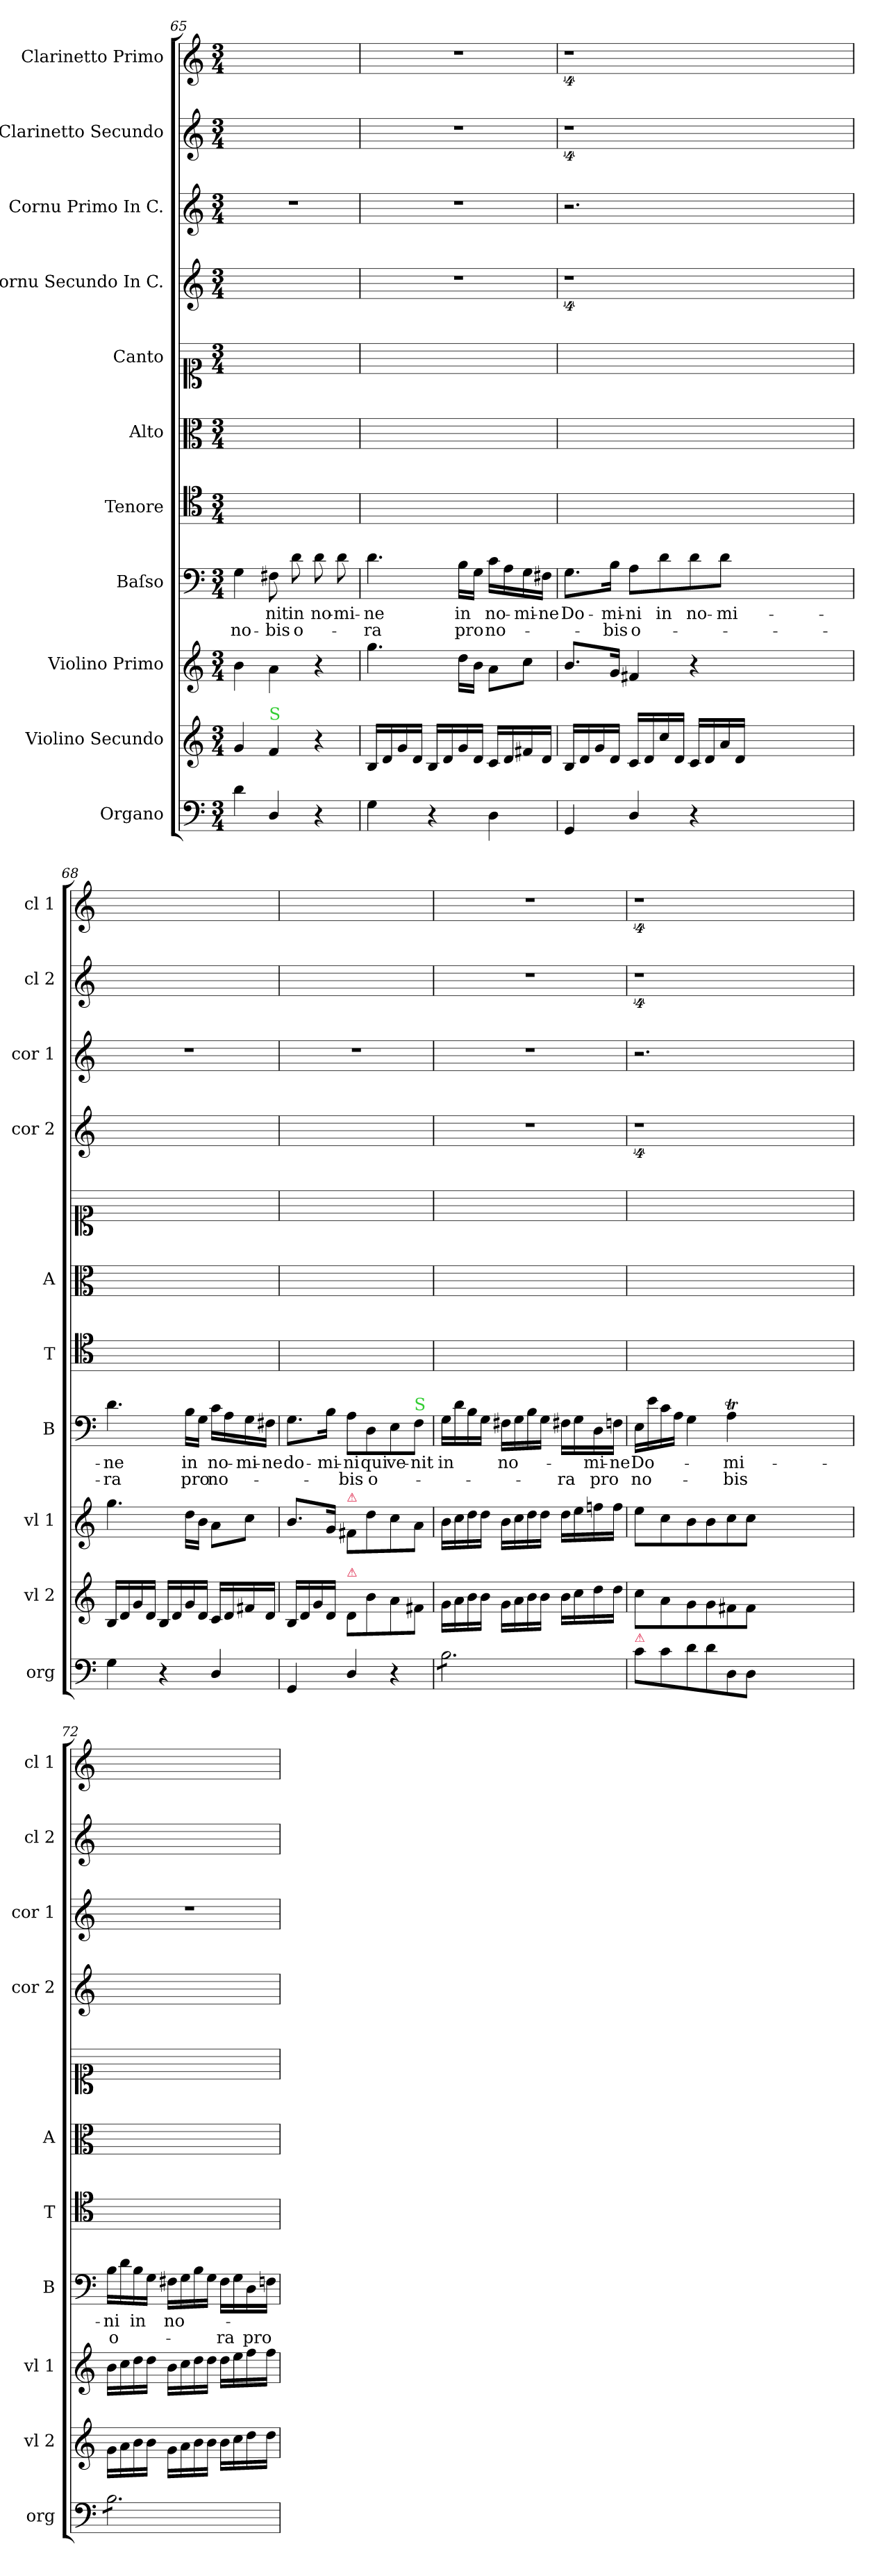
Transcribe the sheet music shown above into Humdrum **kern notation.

**kern	**kern	**kern	**kern	**text	**text	**kern	**kern	**kern	**kern	**kern	**kern	**kern
*part11	*part10	*part9	*part8	*part8	*part8	*part7	*part6	*part5	*part4	*part3	*part2	*part1
*staff11	*staff10	*staff9	*staff8	*staff8	*staff8	*staff7	*staff6	*staff5	*staff4	*staff3	*staff2	*staff1
*I"Organo	*I"Violino Secundo	*I"Violino Primo	*I"Baſso	*	*	*I"Tenore	*I"Alto	*I"Canto	*I"Cornu Secundo In C.	*I"Cornu Primo In C.	*I"Clarinetto Secundo	*I"Clarinetto Primo
*I'org	*I'vl 2	*I'vl 1	*I'B	*	*	*I'T	*I'A	*	*I'cor 2	*I'cor 1	*I'cl 2	*I'cl 1
*clefF4	*clefG2	*clefG2	*clefF4	*	*	*clefC4	*clefC3	*clefC1	*clefG2	*clefG2	*clefG2	*clefG2
*k[]	*k[]	*k[]	*k[]	*	*	*k[]	*k[]	*k[]	*k[]	*k[]	*k[]	*k[]
*C:	*C:	*C:	*C:	*	*	*C:	*C:	*C:	*C:	*C:	*C:	*C:
*M3/4	*M3/4	*M3/4	*M3/4	*	*	*M3/4	*M3/4	*M3/4	*M3/4	*M3/4	*M3/4	*M3/4
=65	=65	=65	=65	=65	=65	=65	=65	=65	=65	=65	=65	=65
4d\	4g/	4b\	4G\	.	no-	2.ryy	2.ryy	2.ryy	2.ryy	2.r	2.ryy	2.ryy
!	!LO:TX:a:color=limegreen:t=S	!	!	!	!	!	!	!	!	!	!	!
4D/	4f/	4a\	8F#X\	-nit	-bis	.	.	.	.	.	.	.
.	.	.	8d\	in	o-	.	.	.	.	.	.	.
4r	4r	4r	8d\	no-	.	.	.	.	.	.	.	.
.	.	.	8d\	-mi-	.	.	.	.	.	.	.	.
=66	=66	=66	=66	=66	=66	=66	=66	=66	=66	=66	=66	=66
4G\	16B/LL	4.gg\	4.d\	-ne	-ra	2.ryy	2.ryy	2.ryy	2.r	2.r	2.r	2.r
.	16d/	.	.	.	.	.	.	.	.	.	.	.
.	16g/	.	.	.	.	.	.	.	.	.	.	.
.	16d/JJ	.	.	.	.	.	.	.	.	.	.	.
4r	16B/LL	.	.	.	.	.	.	.	.	.	.	.
.	16d/	.	.	.	.	.	.	.	.	.	.	.
.	16g/	16dd\LL	16B\LL	in	pro	.	.	.	.	.	.	.
.	16d/JJ	16b\JJ	16G\JJ	.	.	.	.	.	.	.	.	.
4D\	16c/LL	8a\L	16c\LL	no-	no-	.	.	.	.	.	.	.
.	16d/	.	16A\	.	.	.	.	.	.	.	.	.
.	16f#X/	8cc\J	16G\	-mi-	.	.	.	.	.	.	.	.
.	16d/JJ	.	16F#X\JJ	-ne	.	.	.	.	.	.	.	.
=67	=67	=67	=67	=67	=67	=67	=67	=67	=67	=67	=67	=67
4GG/	16B/LL	8.b/L	8.G\L	Do-	.	2.ryy	2.ryy	2.ryy	4%9r	2.r	4%9r	4%9r
.	16d/	.	.	.	.	.	.	.	.	.	.	.
.	16g/	.	.	.	.	.	.	.	.	.	.	.
.	16d/JJ	16g/Jk	16B\Jk	-mi-	-bis	.	.	.	.	.	.	.
4D/	16c/LL	4f#X/	8A\L	-ni	o-	.	.	.	.	.	.	.
.	16d/	.	.	.	.	.	.	.	.	.	.	.
.	16cc/	.	8d\	in	.	.	.	.	.	.	.	.
.	16d/JJ	.	.	.	.	.	.	.	.	.	.	.
4r	16c/LL	4r	8d\	no-	.	.	.	.	.	.	.	.
.	16d/	.	.	.	.	.	.	.	.	.	.	.
.	16a/	.	8d\J	-mi-	.	.	.	.	.	.	.	.
.	16d/JJ	.	.	.	.	.	.	.	.	.	.	.
1.ryy	1.ryy	1.ryy	1.ryy	.	.	1.ryy	1.ryy	1.ryy	.	1.ryy	.	.
=68	=68	=68	=68	=68	=68	=68	=68	=68	=68	=68	=68	=68
4G\	16B/LL	4.gg\	4.d\	-ne	-ra	2.ryy	2.ryy	2.ryy	2.ryy	2.r	2.ryy	2.ryy
.	16d/	.	.	.	.	.	.	.	.	.	.	.
.	16g/	.	.	.	.	.	.	.	.	.	.	.
.	16d/JJ	.	.	.	.	.	.	.	.	.	.	.
4r	16B/LL	.	.	.	.	.	.	.	.	.	.	.
.	16d/	.	.	.	.	.	.	.	.	.	.	.
.	16g/	16dd\LL	16B\LL	in	pro	.	.	.	.	.	.	.
.	16d/JJ	16b\JJ	16G\JJ	.	.	.	.	.	.	.	.	.
4D/	16c/LL	8a\L	16c\LL	no-	no-	.	.	.	.	.	.	.
.	16d/	.	16A\	.	.	.	.	.	.	.	.	.
.	16f#X/	8cc\J	16G\	-mi-	.	.	.	.	.	.	.	.
.	16d/JJ	.	16F#X\JJ	-ne	.	.	.	.	.	.	.	.
=69	=69	=69	=69	=69	=69	=69	=69	=69	=69	=69	=69	=69
4GG/	16B/LL	8.b/L	8.G\L	do-	.	2.ryy	2.ryy	2.ryy	2.ryy	2.r	2.ryy	2.ryy
.	16d/	.	.	.	.	.	.	.	.	.	.	.
.	16g/	.	.	.	.	.	.	.	.	.	.	.
.	16d/JJ	16g/Jk	16B\Jk	-mi-	.	.	.	.	.	.	.	.
!	!	!LO:TX:a:color=crimson:t=⚠	!	!	!	!	!	!	!	!	!	!
!	!LO:TX:a:color=crimson:t=⚠	!	!	!	!	!	!	!	!	!	!	!
4D/	8d/L	8f#X/L	8A\L	-ni	-bis	.	.	.	.	.	.	.
.	8b\	8dd\	8D\	qui	o-	.	.	.	.	.	.	.
4r	8a\	8cc\	8E\	ve-	.	.	.	.	.	.	.	.
!	!	!	!LO:TX:a:color=limegreen:t=S	!	!	!	!	!	!	!	!	!
.	8f#X\J	8a\J	8F\J	-nit	.	.	.	.	.	.	.	.
=70	=70	=70	=70	=70	=70	=70	=70	=70	=70	=70	=70	=70
*tremolo	*	*	*	*	*	*	*	*	*	*	*	*
8B\L	16g\LL	16b\LL	16G\LL	in	.	2.ryy	2.ryy	2.ryy	2.r	2.r	2.r	2.r
.	16a\	16cc\	16d\	.	.	.	.	.	.	.	.	.
8B\	16b\	16dd\	16B\	.	.	.	.	.	.	.	.	.
.	16b\JJ	16dd\JJ	16G\JJ	.	.	.	.	.	.	.	.	.
8B\	16g\LL	16b\LL	16F#X\LL	no-	.	.	.	.	.	.	.	.
.	16a\	16cc\	16G\	.	.	.	.	.	.	.	.	.
8B\	16b\	16dd\	16B\	.	.	.	.	.	.	.	.	.
.	16b\JJ	16dd\JJ	16G\JJ	.	.	.	.	.	.	.	.	.
8B\	16b\LL	16dd\LL	16F#X\LL	.	-ra	.	.	.	.	.	.	.
.	16cc\	16ee\	16G\	.	.	.	.	.	.	.	.	.
8B\J	16dd\	16ffn\	16D\	-mi-	pro	.	.	.	.	.	.	.
*Xtremolo	*	*	*	*	*	*	*	*	*	*	*	*
.	16dd\JJ	16ff\JJ	16Fn\JJ	-ne	.	.	.	.	.	.	.	.
=71	=71	=71	=71	=71	=71	=71	=71	=71	=71	=71	=71	=71
!LO:TX:a:color=crimson:t=⚠	!	!	!	!	!	!	!	!	!	!	!	!
8c\L	8cc\L	8ee\L	16E\LL	Do-	no-	2.ryy	2.ryy	2.ryy	4%9r	2.r	4%9r	4%9r
.	.	.	16e\	.	.	.	.	.	.	.	.	.
8c\	8a\	8cc\	16c\	.	.	.	.	.	.	.	.	.
.	.	.	16A\JJ	.	.	.	.	.	.	.	.	.
8d\	8g\	8b\	4G\	.	.	.	.	.	.	.	.	.
8d\	8g\	8b\	.	.	.	.	.	.	.	.	.	.
8D/	8f#X\	8cc\	4AT\	-mi-	-bis	.	.	.	.	.	.	.
8D/J	8f#\J	8cc\J	.	.	.	.	.	.	.	.	.	.
1.ryy	1.ryy	1.ryy	1.ryy	.	.	1.ryy	1.ryy	1.ryy	.	1.ryy	.	.
=72	=72	=72	=72	=72	=72	=72	=72	=72	=72	=72	=72	=72
*tremolo	*	*	*	*	*	*	*	*	*	*	*	*
8B\L	16g\LL	16b\LL	16B\LL	-ni	o-	2.ryy	2.ryy	2.ryy	2.ryy	2.r	2.ryy	2.ryy
.	16a\	16cc\	16d\	.	.	.	.	.	.	.	.	.
8B\	16b\	16dd\	16B\	in	.	.	.	.	.	.	.	.
.	16b\JJ	16dd\JJ	16G\JJ	.	.	.	.	.	.	.	.	.
8B\	16g\LL	16b\LL	16F#X\LL	no-	.	.	.	.	.	.	.	.
.	16a\	16cc\	16G\	.	.	.	.	.	.	.	.	.
8B\	16b\	16dd\	16B\	.	.	.	.	.	.	.	.	.
.	16b\JJ	16dd\JJ	16G\JJ	.	.	.	.	.	.	.	.	.
8B\	16b\LL	16dd\LL	16F#\LL	.	-ra	.	.	.	.	.	.	.
.	16cc\	16ee\	16G\	.	.	.	.	.	.	.	.	.
8B\J	16dd\	16ff\	16D\	.	pro	.	.	.	.	.	.	.
*Xtremolo	*	*	*	*	*	*	*	*	*	*	*	*
.	16dd\JJ	16ff\JJ	16Fn\JJ	.	.	.	.	.	.	.	.	.
=	=	=	=	=	=	=	=	=	=	=	=	=
*-	*-	*-	*-	*-	*-	*-	*-	*-	*-	*-	*-	*-
